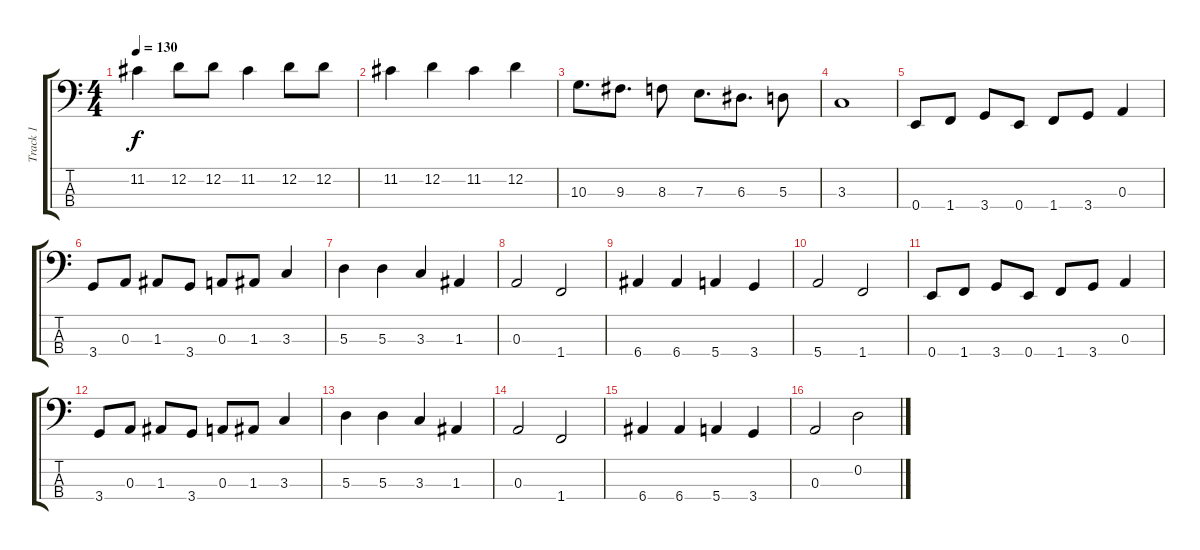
\track ("Track 1" "Track 1") {instrument electricbassfinger}
\staff {score tabs}
\tuning (G2 D2 A1 E1) {hide}
\ts (4 4)
\tempo 130
\clef f4
\ks c
11.2.4{dy f} 12.2.8 12.2.8 11.2.4 12.2.8 12.2.8 |
11.2.4 12.2.4 11.2.4 12.2.4 |
10.3.8{d} 9.3.8{d} 8.3.8 7.3.8{d} 6.3.8{d} 5.3.8 |
3.3.1 |
0.4.8 1.4.8 3.4.8 0.4.8 1.4.8 3.4.8 0.3.4 |
3.4.8 0.3.8 1.3.8 3.4.8 0.3.8 1.3.8 3.3.4 |
5.3.4 5.3.4 3.3.4 1.3.4 |
0.3.2 1.4.2 |
6.4.4 6.4.4 5.4.4 3.4.4 |
5.4.2 1.4.2 |
0.4.8 1.4.8 3.4.8 0.4.8 1.4.8 3.4.8 0.3.4 |
3.4.8 0.3.8 1.3.8 3.4.8 0.3.8 1.3.8 3.3.4 |
5.3.4 5.3.4 3.3.4 1.3.4 |
0.3.2 1.4.2 |
6.4.4 6.4.4 5.4.4 3.4.4 |
0.3.2 0.2.2
